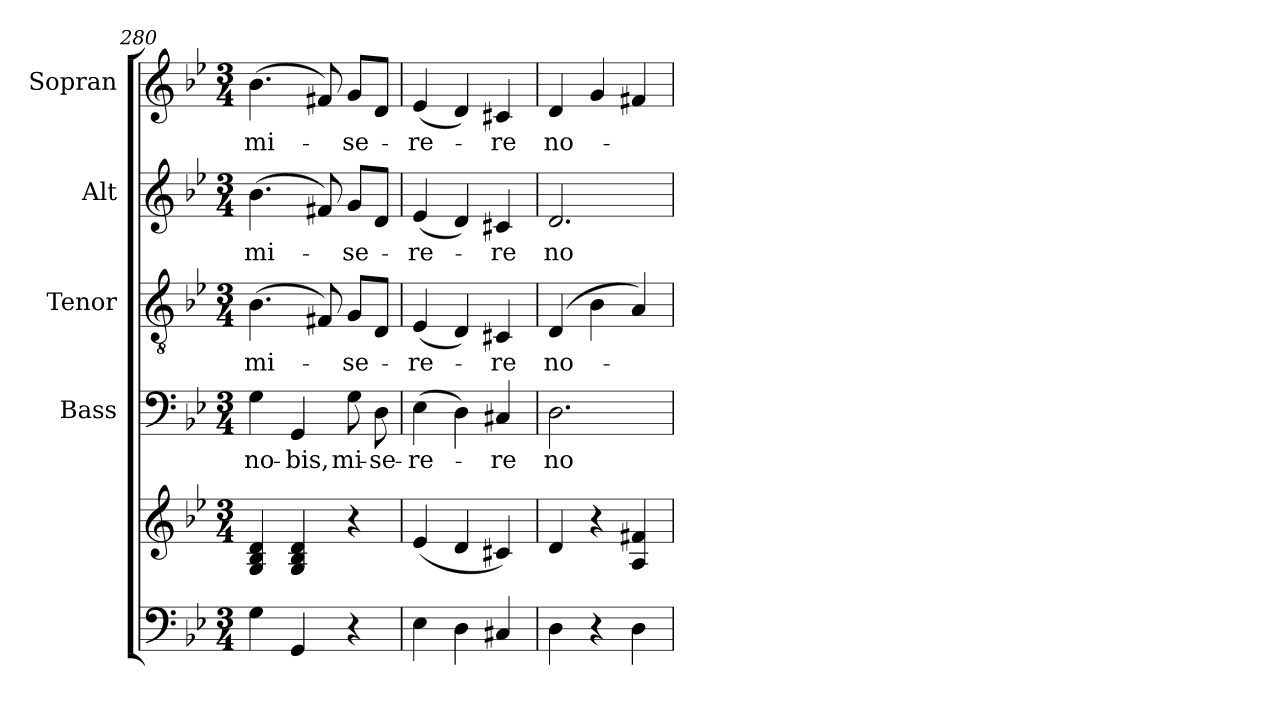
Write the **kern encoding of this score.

**kern	**kern	**kern	**text	**kern	**text	**kern	**text	**kern	**text
*part5	*part5	*part4	*part4	*part3	*part3	*part2	*part2	*part1	*part1
*staff6	*staff5	*staff4	*staff4	*staff3	*staff3	*staff2	*staff2	*staff1	*staff1
*	*	*I"Bass	*	*I"Tenor	*	*I"Alt	*	*I"Sopran	*
*	*	*I'B.	*	*I'T.	*	*I'A.	*	*I'S.	*
*clefF4	*clefG2	*clefF4	*	*clefGv2	*	*clefG2	*	*clefG2	*
*k[b-e-]	*k[b-e-]	*k[b-e-]	*	*k[b-e-]	*	*k[b-e-]	*	*k[b-e-]	*
*B-:	*B-:	*B-:	*	*B-:	*	*B-:	*	*B-:	*
*M3/4	*M3/4	*M3/4	*	*M3/4	*	*M3/4	*	*M3/4	*
=280	=280	=280	=280	=280	=280	=280	=280	=280	=280
!	!	!	!LO:LY:b	!	!LO:LY:b	!	!LO:LY:b	!	!LO:LY:b
4G\	4G/ 4B-/ 4d/	4G\	no-	(>4.B-\	mi-	(>4.b-\	mi-	(>4.b-\	mi-
!	!	!	!LO:LY:b	!	!	!	!	!	!
4GG/	4G/ 4B-/ 4d/	4GG/	-bis,	.	.	.	.	.	.
.	.	.	.	8F#X/)	.	8f#X/)	.	8f#X/)	.
!	!	!	!LO:LY:b	!	!LO:LY:b	!	!LO:LY:b	!	!LO:LY:b
4r	4r	8G\	mi-	8G/L	-se-	8g/L	-se-	8g/L	-se-
!	!	!	!LO:LY:b	!	!	!	!	!	!
.	.	8D\	-se-	8D/J	.	8d/J	.	8d/J	.
=281	=281	=281	=281	=281	=281	=281	=281	=281	=281
!	!	!	!LO:LY:b	!	!LO:LY:b	!	!LO:LY:b	!	!LO:LY:b
4E-\	(<4e-/	(>4E-\	-re-	(<4E-/	-re-	(<4e-/	-re-	(<4e-/	-re-
4D\	4d/	4D\)	.	4D/)	.	4d/)	.	4d/)	.
!	!	!	!LO:LY:b	!	!LO:LY:b	!	!LO:LY:b	!	!LO:LY:b
4C#X/	4c#X/)	4C#X/	-re	4C#X/	-re	4c#X/	-re	4c#X/	-re
=282	=282	=282	=282	=282	=282	=282	=282	=282	=282
!	!	!	!LO:LY:b	!	!LO:LY:b	!	!LO:LY:b	!	!LO:LY:b
4D\	4d/	2.D\	no-	(4D/	no-	2.d/	no-	4d/	no-
4r	4r	.	.	4B-\	.	.	.	4g/	.
4D\	4A/ 4f#X/	.	.	4A/)	.	.	.	4f#X/	.
=	=	=	=	=	=	=	=	=	=
*-	*-	*-	*-	*-	*-	*-	*-	*-	*-
